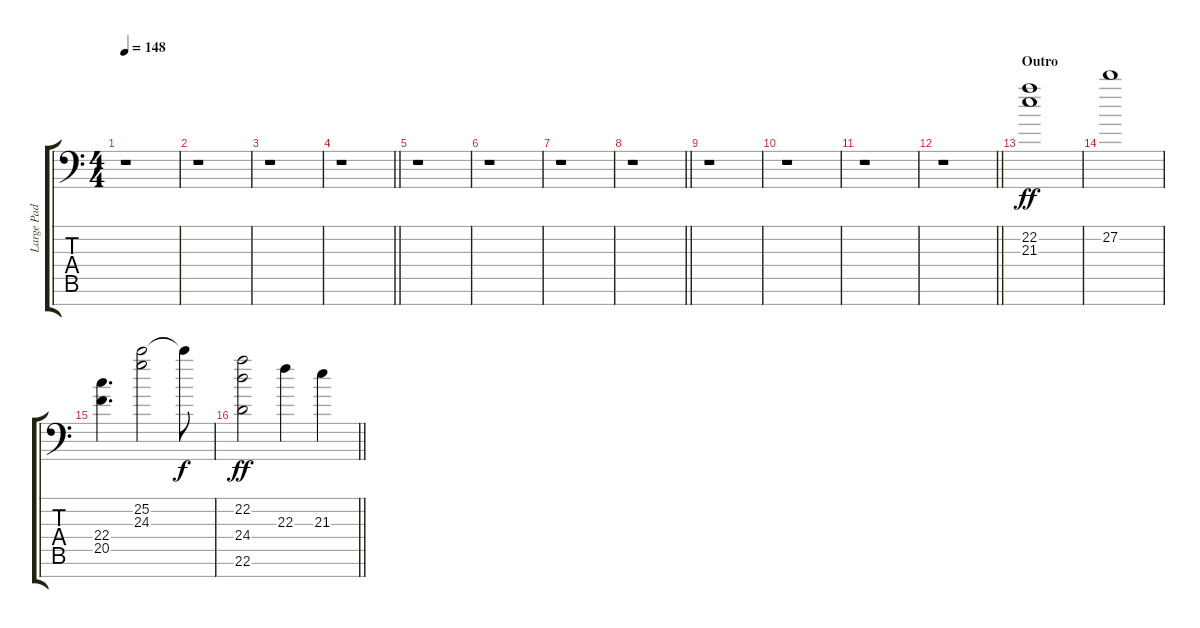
\track ("Large Pad" "Large Pad") {instrument pad2warm}
\staff {score tabs}
\tuning (C8 B3 G3 D3 A2 E2 C-1) {hide}
\ts (4 4)
\tempo 148
\clef f4
\ks c
r.1{dy ff} |
r.1 |
r.1 |
\barLineRight lightlight
r.1 |
r.1 |
r.1 |
r.1 |
\barLineRight lightlight
r.1 |
r.1 |
r.1 |
r.1 |
\barLineRight lightlight
r.1 |
\section ("" "Outro")
(22.2 21.3).1 |
27.2.1 |
(22.4 20.5).4{d} (25.2 24.3).2 25.2{t}.8{dy f} |
\barLineRight lightlight
(22.2 24.4 22.6).2{dy ff} 22.3.4 21.3.4
